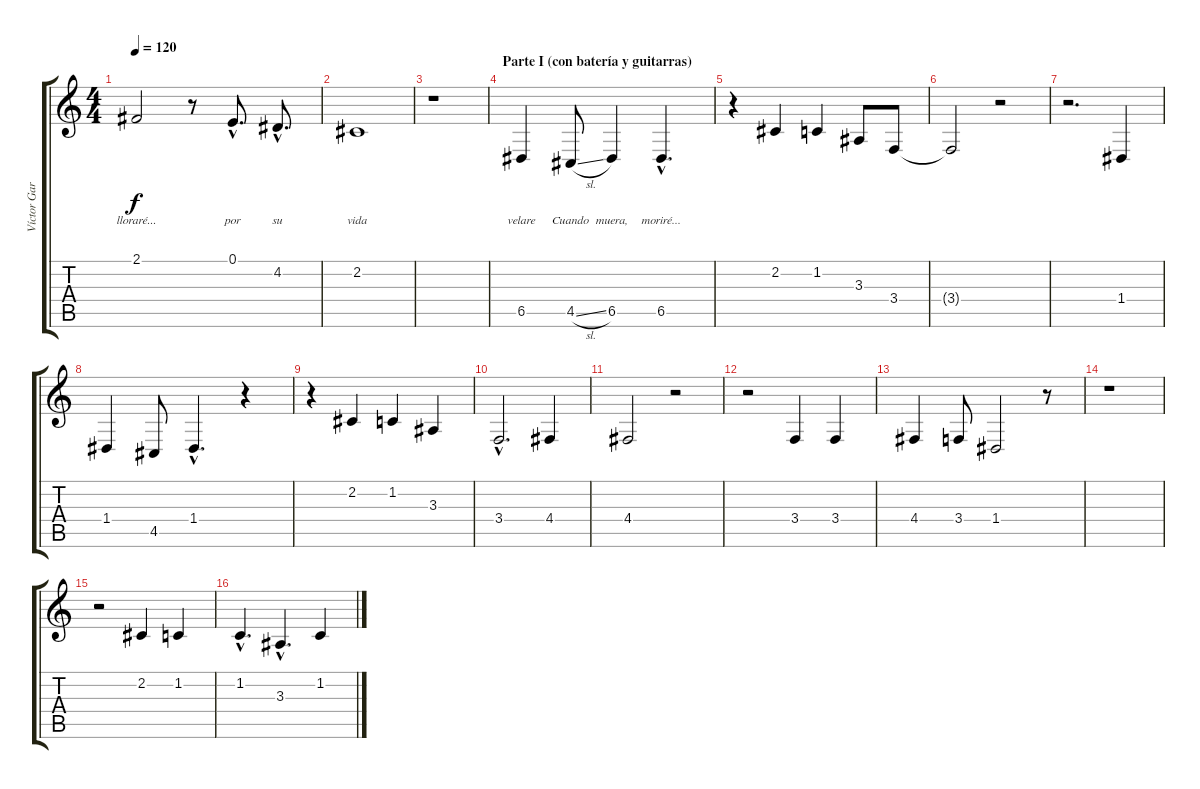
\track ("Víctor García (Voz)" "Víctor Gar") {instrument lead6voice}
\staff {score tabs}
\tuning (E4 B3 G3 D3 A2 E2) {hide}
\ts (4 4)
\tempo 120
\clef g2
\ks c
2.1.2{lyrics (0 "lloraré...") lyrics (1 "") lyrics (2 "") lyrics (3 "") lyrics (4 "") dy f} r.8 0.1{hac}.8{d lyrics (0 "por") lyrics (1 "") lyrics (2 "") lyrics (3 "") lyrics (4 "")} 4.2{hac}.8{d lyrics (0 "su") lyrics (1 "") lyrics (2 "") lyrics (3 "") lyrics (4 "")} |
2.2.1{lyrics (0 "vida") lyrics (1 "") lyrics (2 "") lyrics (3 "") lyrics (4 "")} |
r.1 |
\section ("" "Parte I (con batería y guitarras)")
6.5.4{lyrics (0 "velare") lyrics (1 "") lyrics (2 "") lyrics (3 "") lyrics (4 "")} 4.5{sl}.8{lyrics (0 "Cuando") lyrics (1 "") lyrics (2 "") lyrics (3 "") lyrics (4 "")} 6.5.4{lyrics (0 "muera,") lyrics (1 "") lyrics (2 "") lyrics (3 "") lyrics (4 "")} 6.5{hac}.4{d lyrics (0 "moriré...") lyrics (1 "") lyrics (2 "") lyrics (3 "") lyrics (4 "")} |
r.4 2.2.4 1.2.4 3.3.8 3.4.8 |
3.4{t}.2 r.2 |
r.2{d} 1.4.4 |
1.4.4 4.5.8 1.4{hac}.4{d} r.4 |
r.4 2.2.4 1.2.4 3.3.4 |
3.4{hac}.2{d} 4.4.4 |
4.4.2 r.2 |
r.2 3.4.4 3.4.4 |
4.4.4 3.4.8 1.4.2 r.8 |
r.1 |
r.2 2.2.4 1.2.4 |
1.2{hac}.4{d} 3.3{hac}.4{d} 1.2.4
